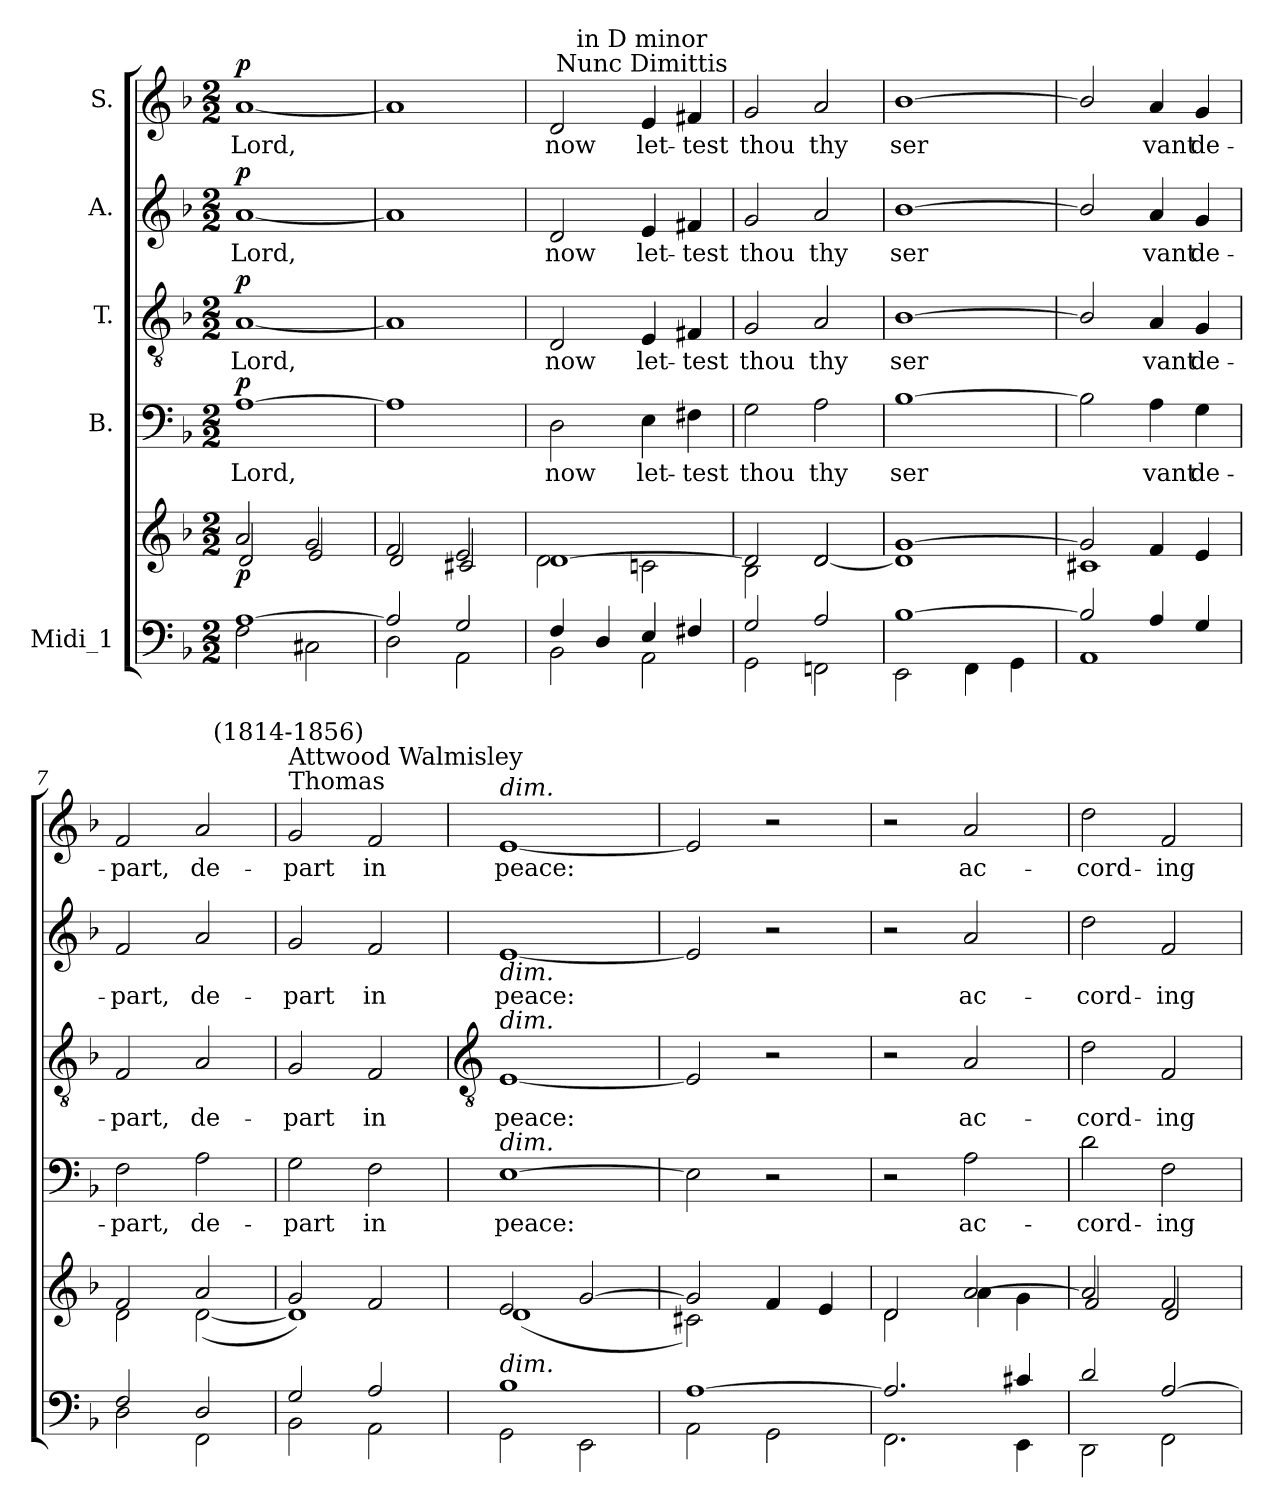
**kern	**kern	**dynam	**kern	**text	**dynam	**kern	**text	**dynam	**kern	**text	**dynam	**kern	**text	**dynam
*part5	*part5	*part5	*part4	*part4	*part4	*part3	*part3	*part3	*part2	*part2	*part2	*part1	*part1	*part1
*staff6	*staff5	*staff5/6	*staff4	*staff4	*staff4	*staff3	*staff3	*staff3	*staff2	*staff2	*staff2	*staff1	*staff1	*staff1
*I"Midi_1	*	*	*I"B.	*	*	*I"T.	*	*	*I"A.	*	*	*I"S.	*	*
*clefF4	*clefG2	*	*clefF4	*	*	*clefGv2	*	*	*clefG2	*	*	*clefG2	*	*
*k[b-]	*k[b-]	*	*k[b-]	*	*	*k[b-]	*	*	*k[b-]	*	*	*k[b-]	*	*
*F:	*F:	*	*F:	*	*	*F:	*	*	*F:	*	*	*F:	*	*
*M2/2	*M2/2	*	*M2/2	*	*	*M2/2	*	*	*M2/2	*	*	*M2/2	*	*
=1	=1	=1	=1	=1	=1	=1	=1	=1	=1	=1	=1	=1	=1	=1
*^	*^	*	*	*	*	*	*	*	*	*	*	*	*	*
!	!	!	!	!LO:DY:b	!	!LO:LY:b	!LO:DY:a	!	!LO:LY:b	!LO:DY:a	!	!LO:LY:b	!LO:DY:a	!	!LO:LY:b	!LO:DY:b
[1A/	2F\	2a/	2d/	p	[1A	Lord,	p	[1A	Lord,	p	[1a	Lord,	p	[1a	Lord,	p
*	*	*MM132	*	*	*	*	*	*	*	*	*	*	*	*	*	*
.	2C#X\	2g/	2e/	.	.	.	.	.	.	.	.	.	.	.	.	.
=2	=2	=2	=2	=2	=2	=2	=2	=2	=2	=2	=2	=2	=2	=2	=2	=2
2A/]	2D\	2f/	2d/	.	1A]	.	.	1A]	.	.	1a]	.	.	1a]	.	.
2G/	2AA\	2e/	2c#X/	.	.	.	.	.	.	.	.	.	.	.	.	.
=3	=3	=3	=3	=3	=3	=3	=3	=3	=3	=3	=3	=3	=3	=3	=3	=3
!	!	!	!	!	!	!LO:LY:b	!	!	!LO:LY:b	!	!	!LO:LY:b	!	!	!LO:LY:b	!
4F/	2BB-\	[1d/	2d\	.	2D	now	.	2D	now	.	2d	now	.	2d	now	.
4D/	.	.	.	.	.	.	.	.	.	.	.	.	.	.	.	.
!	!	!	!	!	!	!	!	!	!	!	!	!	!	!LO:TX:a:cj:t=Nunc Dimittis	!	!
!	!	!	!	!	!	!	!	!	!	!	!	!	!	!LO:TX:a:cj:t=in D minor	!	!
!	!	!	!	!	!	!LO:LY:b	!	!	!LO:LY:b	!	!	!LO:LY:b	!	!	!LO:LY:b	!
4E/	2AA\	.	2cn\	.	4E	let-	.	4E	let-	.	4e	let-	.	4e	let-	.
!	!	!	!	!	!	!LO:LY:b	!	!	!LO:LY:b	!	!	!LO:LY:b	!	!	!LO:LY:b	!
4F#X/	.	.	.	.	4F#X	-test	.	4F#X	-test	.	4f#X	-test	.	4f#X	-test	.
=4	=4	=4	=4	=4	=4	=4	=4	=4	=4	=4	=4	=4	=4	=4	=4	=4
!	!	!	!	!	!	!LO:LY:b	!	!	!LO:LY:b	!	!	!LO:LY:b	!	!	!LO:LY:b	!
2G/	2GG\	2d/]	2B-\	.	2G	thou	.	2G	thou	.	2g	thou	.	2g	thou	.
!	!	!	!	!	!	!LO:LY:b	!	!	!LO:LY:b	!	!	!LO:LY:b	!	!	!LO:LY:b	!
2A/	2FFn\	2d/	[2d/	.	2A	thy	.	2A	thy	.	2a	thy	.	2a	thy	.
=5	=5	=5	=5	=5	=5	=5	=5	=5	=5	=5	=5	=5	=5	=5	=5	=5
!	!	!	!	!	!	!LO:LY:b	!	!	!LO:LY:b	!	!	!LO:LY:b	!	!	!LO:LY:b	!
[1B-/	2EE\	[1g/	1d\]	.	[1B-	ser	.	[1B-	ser	.	[1b-	ser	.	[1b-	ser	.
.	4FF\	.	.	.	.	.	.	.	.	.	.	.	.	.	.	.
.	4GG\	.	.	.	.	.	.	.	.	.	.	.	.	.	.	.
=6	=6	=6	=6	=6	=6	=6	=6	=6	=6	=6	=6	=6	=6	=6	=6	=6
2B-/]	1AA\	2g/]	1c#X\	.	2B-\]	.	.	2B-/]	.	.	2b-/]	.	.	2b-/]	.	.
!	!	!	!	!	!	!LO:LY:b	!	!	!LO:LY:b	!	!	!LO:LY:b	!	!	!LO:LY:b	!
4A/	.	4f/	.	.	4A	vant	.	4A	vant	.	4a	vant	.	4a	vant	.
!	!	!	!	!	!	!LO:LY:b	!	!	!LO:LY:b	!	!	!LO:LY:b	!	!	!LO:LY:b	!
4G/	.	4e/	.	.	4G	de-	.	4G	de-	.	4g	de-	.	4g	de-	.
=7	=7	=7	=7	=7	=7	=7	=7	=7	=7	=7	=7	=7	=7	=7	=7	=7
!	!	!	!	!	!	!LO:LY:b	!	!	!LO:LY:b	!	!	!LO:LY:b	!	!	!LO:LY:b	!
2F/	2D\	2f/	2d\	.	2F	-part,	.	2F	-part,	.	2f	-part,	.	2f	-part,	.
!	!	!	!	!	!	!LO:LY:b	!	!	!LO:LY:b	!	!	!LO:LY:b	!	!	!LO:LY:b	!
2D/	2FF\	2a/	(<[2d\	.	2A	de-	.	2A	de-	.	2a	de-	.	2a	de-	.
=8	=8	=8	=8	=8	=8	=8	=8	=8	=8	=8	=8	=8	=8	=8	=8	=8
!	!	!	!	!	!	!	!	!	!	!	!	!	!	!LO:TX:a:t=Thomas	!	!
!	!	!	!	!	!	!	!	!	!	!	!	!	!	!LO:TX:a:t=Attwood Walmisley	!	!
!	!	!	!	!	!	!	!	!	!	!	!	!	!	!LO:TX:a:cj:t=(1814-1856)	!	!
!	!	!	!	!	!	!LO:LY:b	!	!	!LO:LY:b	!	!	!LO:LY:b	!	!	!LO:LY:b	!
2G/	2BB-\	2g/	1d\])	.	2G	-part	.	2G	-part	.	2g	-part	.	2g	-part	.
!	!	!	!	!	!	!LO:LY:b	!	!	!LO:LY:b	!	!	!LO:LY:b	!	!	!LO:LY:b	!
2A/	2AA\	2f/	.	.	2F	in	.	2F	in	.	2f	in	.	2f	in	.
!!LO:LB:g=z
=9	=9	=9	=9	=9	=9	=9	=9	=9	=9	=9	=9	=9	=9	=9	=9	=9
*	*	*	*	*	*	*	*	*clefGv2	*	*	*	*	*	*	*	*
!	!	!	!	!	!	!	!	!	!	!	!	!	!	!LO:TX:a:i:t=dim.	!	!
!	!	!	!	!	!	!	!	!	!	!	!LO:TX:b:i:t=dim.	!	!	!	!	!
!	!	!	!	!	!	!	!	!LO:TX:a:i:t=dim.	!	!	!	!	!	!	!	!
!	!	!	!	!	!LO:TX:a:i:t=dim.	!	!	!	!	!	!	!	!	!	!	!
!LO:TX:a:i:t=dim.	!	!	!	!	!	!	!	!	!	!	!	!	!	!	!	!
!	!	!	!	!	!	!LO:LY:b	!	!	!LO:LY:b	!	!	!LO:LY:b	!	!	!LO:LY:b	!
1B-/	2GG\	2e/	(<1d\	.	[1E	peace:	.	[1E	peace:	.	[1e	peace:	.	[1e	peace:	.
.	2EE\	[2g/	.	.	.	.	.	.	.	.	.	.	.	.	.	.
=10	=10	=10	=10	=10	=10	=10	=10	=10	=10	=10	=10	=10	=10	=10	=10	=10
[1A/	2AA\	2g/]	2c#X\)	.	2E]	.	.	2E]	.	.	2e]	.	.	2e]	.	.
.	2GG\	4f/	2ryy	.	2r	.	.	2r	.	.	2r	.	.	2r	.	.
.	.	4e/	.	.	.	.	.	.	.	.	.	.	.	.	.	.
=11	=11	=11	=11	=11	=11	=11	=11	=11	=11	=11	=11	=11	=11	=11	=11	=11
2.A/]	2.FF\	2d/	2d\	.	2r	.	.	2r	.	.	2r	.	.	2r	.	.
!	!	!	!	!	!	!LO:LY:b	!	!	!LO:LY:b	!	!	!LO:LY:b	!	!	!LO:LY:b	!
.	.	[2a/	4a\	.	2A	ac-	.	2A	ac-	.	2a	ac-	.	2a	ac-	.
4c#X/	4EE\	.	4g\	.	.	.	.	.	.	.	.	.	.	.	.	.
=12	=12	=12	=12	=12	=12	=12	=12	=12	=12	=12	=12	=12	=12	=12	=12	=12
!	!	!	!	!	!	!LO:LY:b	!	!	!LO:LY:b	!	!	!LO:LY:b	!	!	!LO:LY:b	!
2d/	2DD\	2a/]	2f/	.	2d	-cord-	.	2d	-cord-	.	2dd	-cord-	.	2dd	-cord-	.
!	!	!	!	!	!	!LO:LY:b	!	!	!LO:LY:b	!	!	!LO:LY:b	!	!	!LO:LY:b	!
[2A/	2FF\	2f/	2d/	.	2F	-ing	.	2F	-ing	.	2f	-ing	.	2f	-ing	.
*v	*v	*	*	*	*	*	*	*	*	*	*	*	*	*	*	*
*	*v	*v	*	*	*	*	*	*	*	*	*	*	*	*	*
=	=	=	=	=	=	=	=	=	=	=	=	=	=	=
*-	*-	*-	*-	*-	*-	*-	*-	*-	*-	*-	*-	*-	*-	*-
